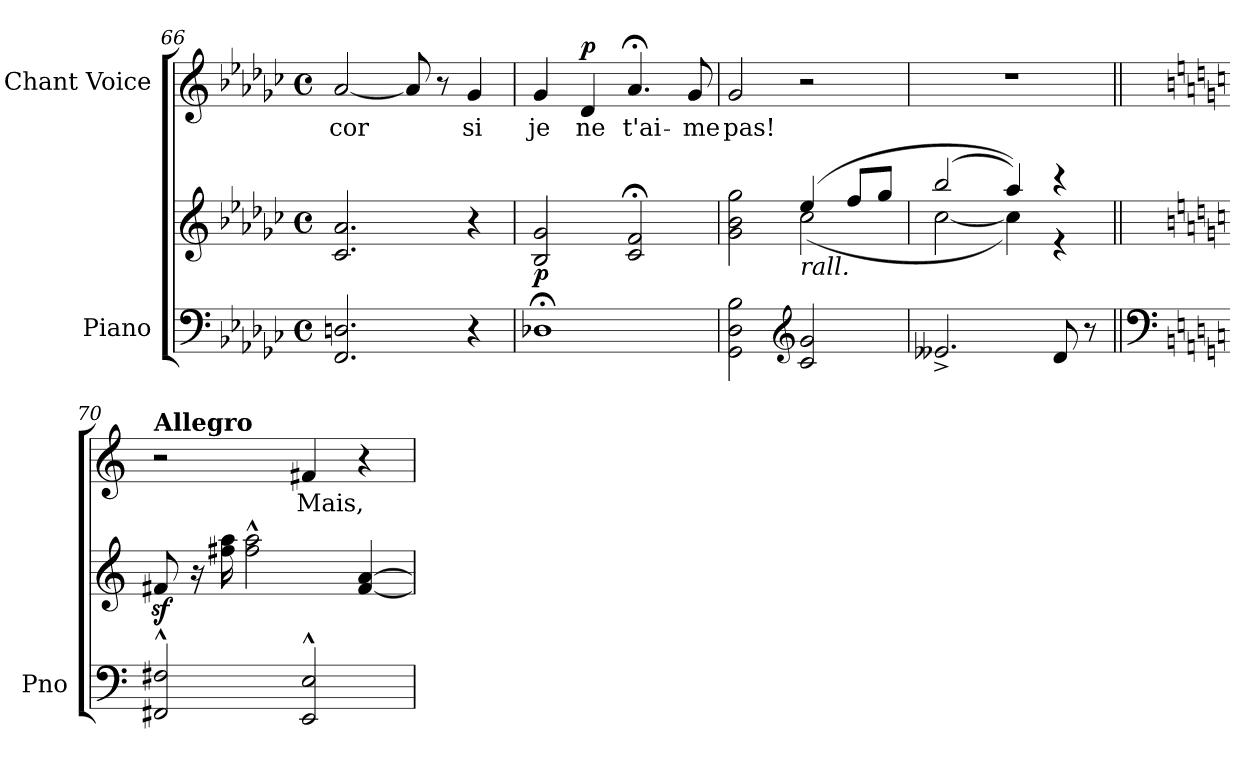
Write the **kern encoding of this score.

**kern	**kern	**dynam	**kern	**text	**dynam
*part2	*part2	*part2	*part1	*part1	*part1
*staff3	*staff2	*staff2/3	*staff1	*staff1	*staff1
*I"Piano	*	*	*I"Chant Voice	*	*
*I'Pno	*	*	*	*	*
*clefF4	*clefG2	*	*clefG2	*	*
*k[b-e-a-d-g-c-]	*k[b-e-a-d-g-c-]	*	*k[b-e-a-d-g-c-]	*	*
*M4/4	*M4/4	*	*M4/4	*	*
*met(c)	*met(c)	*	*met(c)	*	*
=66	=66	=66	=66	=66	=66
2.FF/ 2.Dn/	2.c-/ 2.a-/	.	[2a-/	-cor	.
.	.	.	8a-/]	.	.
.	.	.	8r	.	.
4r	4r	.	4g-/	si	.
=67	=67	=67	=67	=67	=67
!	!	!LO:DY:b	!	!	!
1D-X;<	2B-/ 2g-/	p	4g-/	je	.
!	!	!	!	!	!LO:DY:a
.	.	.	4d-/	ne	p
.	2c-/;< 2f/;<	.	4.a-;</	t'ai-	.
.	.	.	8g-/	-me	.
=68	=68	=68	=68	=68	=68
*	*^	*	*	*	*
2GG-\ 2D-\ 2B-\	2g-\ 2b-\ 2gg-\	2ryy	.	2g-/	pas!	.
*clefG2	*	*	*	*	*	*
!	!LO:TX:b:i:t=rall.	!	!	!	!	!
2c-/ 2g-/	(4ee-/	(2cc-\	.	2r	.	.
.	8ff/L	.	.	.	.	.
.	8gg-/J	.	.	.	.	.
=69	=69	=69	=69	=69	=69	=69
2.e--X^>/	(2bb-/	[2cc-\	.	1r	.	.
.	4aa-/))	4cc-\])	.	.	.	.
8d-/	4r	4r	.	.	.	.
8r	.	.	.	.	.	.
*	*v	*v	*	*	*	*
=70||	=70||	=70||	=70||	=70||	=70||
*clefF4	*	*	*	*	*
*k[]	*k[]	*	*k[]	*	*
!	!	!	!LO:TX:a:B:t=Allegro	!	!
2FF#X/^^ 2F#X/^^	8f#Xz</	.	2r	.	.
.	16r	.	.	.	.
.	16ff#X\ 16aa\	.	.	.	.
.	2ff#\^^ 2aa\^^	.	.	.	.
2EE/^^ 2E/^^	.	.	4f#X/	Mais,	.
.	[4f#/ [4a/	.	4r	.	.
=	=	=	=	=	=
*-	*-	*-	*-	*-	*-
